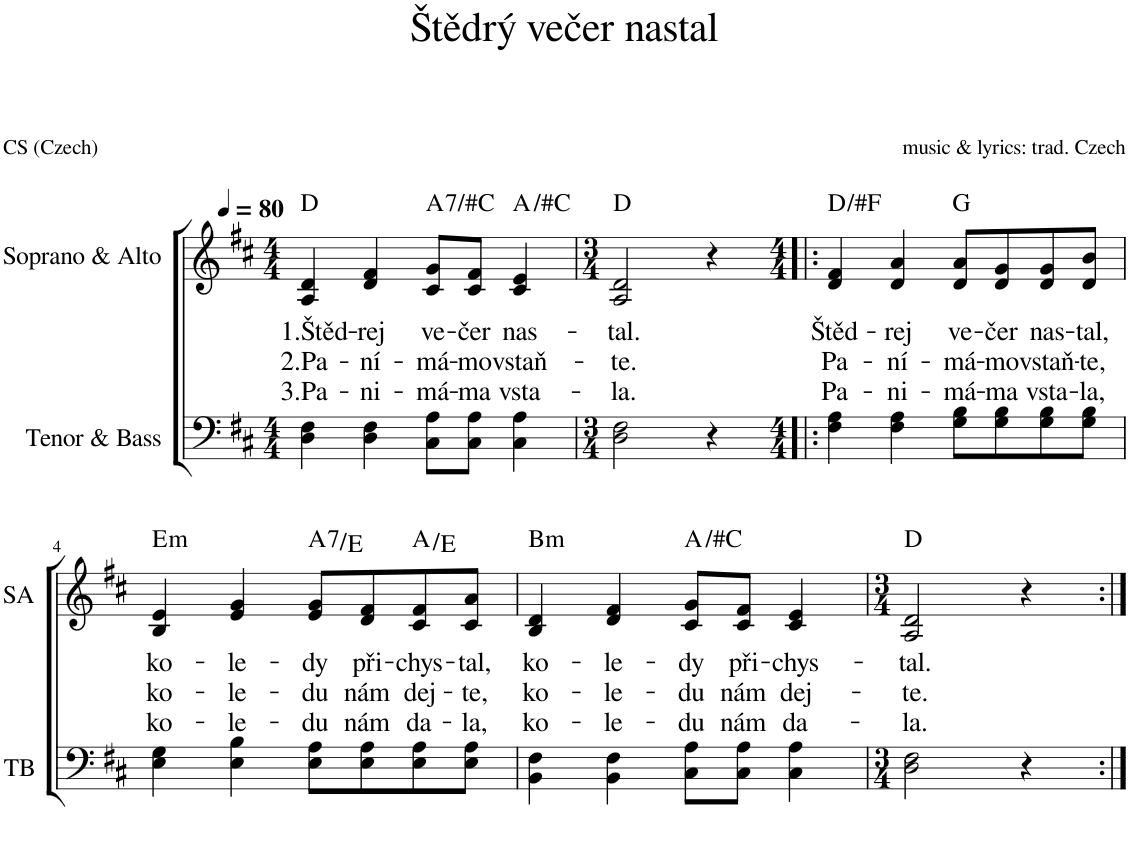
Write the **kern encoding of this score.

**kern	**kern	**text	**text	**text	**harte
*part2	*part1	*part1	*part1	*part1	*part1
*staff2	*staff1	*staff1	*staff1	*staff1	*
*I"Tenor &amp; Bass	*I"Soprano &amp; Alto	*	*	*	*
*I'TB	*I'SA	*	*	*	*
*clefF4	*clefG2	*	*	*	*
*k[f#c#]	*k[f#c#]	*	*	*	*
*M4/4	*M4/4	*	*	*	*
*MM80	*MM80	*	*	*	*
=1	=1	=1	=1	=1	=1
!	!	!LO:LY:b	!LO:LY:b	!LO:LY:b	!
4D\ 4F#\	4A/ 4d/	1.Štěd-	2.Pa-	3.Pa-	D:maj
!	!	!LO:LY:b	!LO:LY:b	!LO:LY:b	!
4D\ 4F#\	4d/ 4f#/	-rej	-ní-	-ni-	.
!	!	!LO:LY:b	!LO:LY:b	!LO:LY:b	!LO:H:kt=7/
8C#\ 8A\L	8c#/ 8g/L	ve-	-má-	-má-	A:maj
!	!	!LO:LY:b	!LO:LY:b	!LO:LY:b	!
8C#\ 8A\J	8c#/ 8f#/J	-čer	-mo	-ma	.
!	!	!LO:LY:b	!LO:LY:b	!LO:LY:b	!
4C#\ 4A\	4c#/ 4e/	nas-	vstaň-	vsta-	A:maj
=2	=2	=2	=2	=2	=2
*M3/4	*M3/4	*	*	*	*
!	!	!LO:LY:b	!LO:LY:b	!LO:LY:b	!
2D\ 2F#\	2A/ 2d/	-tal.	-te.	-la.	D:maj
4r	4r	.	.	.	.
=3!|:	=3!|:	=3!|:	=3!|:	=3!|:	=3!|:
*M4/4	*M4/4	*	*	*	*
!	!	!LO:LY:b	!LO:LY:b	!LO:LY:b	!
4F#\ 4A\	4d/ 4f#/	Štěd-	Pa-	Pa-	D:maj
!	!	!LO:LY:b	!LO:LY:b	!LO:LY:b	!
4F#\ 4A\	4d/ 4a/	-rej	-ní-	-ni-	.
!	!	!LO:LY:b	!LO:LY:b	!LO:LY:b	!
8G\ 8B\L	8d/ 8a/L	ve-	-má-	-má-	G:maj
!	!	!LO:LY:b	!LO:LY:b	!LO:LY:b	!
8G\ 8B\	8d/ 8g/	-čer	-mo	-ma	.
!	!	!LO:LY:b	!LO:LY:b	!LO:LY:b	!
8G\ 8B\	8d/ 8g/	nas-	vstaň-	vsta-	.
!	!	!LO:LY:b	!LO:LY:b	!LO:LY:b	!
8G\ 8B\J	8d/ 8b/J	-tal,	-te,	-la,	.
!!LO:LB:g=z
=4	=4	=4	=4	=4	=4
!	!	!LO:LY:b	!LO:LY:b	!LO:LY:b	!LO:H:kt=m
4E\ 4G\	4B/ 4e/	ko-	ko-	ko-	E:min
!	!	!LO:LY:b	!LO:LY:b	!LO:LY:b	!
4E\ 4B\	4e/ 4g/	-le-	-le-	-le-	.
!	!	!LO:LY:b	!LO:LY:b	!LO:LY:b	!LO:H:kt=7
8E\ 8A\L	8e/ 8g/L	-dy	-du	-du	A:7/5
!	!	!LO:LY:b	!LO:LY:b	!LO:LY:b	!
8E\ 8A\	8d/ 8f#/	při-	nám	nám	.
!	!	!LO:LY:b	!LO:LY:b	!LO:LY:b	!
8E\ 8A\	8c#/ 8f#/	-chys-	dej-	da-	A:maj/5
!	!	!LO:LY:b	!LO:LY:b	!LO:LY:b	!
8E\ 8A\J	8c#/ 8a/J	-tal,	-te,	-la,	.
=5	=5	=5	=5	=5	=5
!	!	!LO:LY:b	!LO:LY:b	!LO:LY:b	!LO:H:kt=m
4BB\ 4F#\	4B/ 4d/	ko-	ko-	ko-	B:min
!	!	!LO:LY:b	!LO:LY:b	!LO:LY:b	!
4BB\ 4F#\	4d/ 4f#/	-le-	-le-	-le-	.
!	!	!LO:LY:b	!LO:LY:b	!LO:LY:b	!
8C#\ 8A\L	8c#/ 8g/L	-dy	-du	-du	A:maj
!	!	!LO:LY:b	!LO:LY:b	!LO:LY:b	!
8C#\ 8A\J	8c#/ 8f#/J	při-	nám	nám	.
!	!	!LO:LY:b	!LO:LY:b	!LO:LY:b	!
4C#\ 4A\	4c#/ 4e/	-chys-	dej-	da-	.
=6	=6	=6	=6	=6	=6
*M3/4	*M3/4	*	*	*	*
!	!	!LO:LY:b	!LO:LY:b	!LO:LY:b	!
2D\ 2F#\	2A/ 2d/	-tal.	-te.	-la.	D:maj
4r	4r	.	.	.	.
=:|!	=:|!	=:|!	=:|!	=:|!	=:|!
*-	*-	*-	*-	*-	*-
